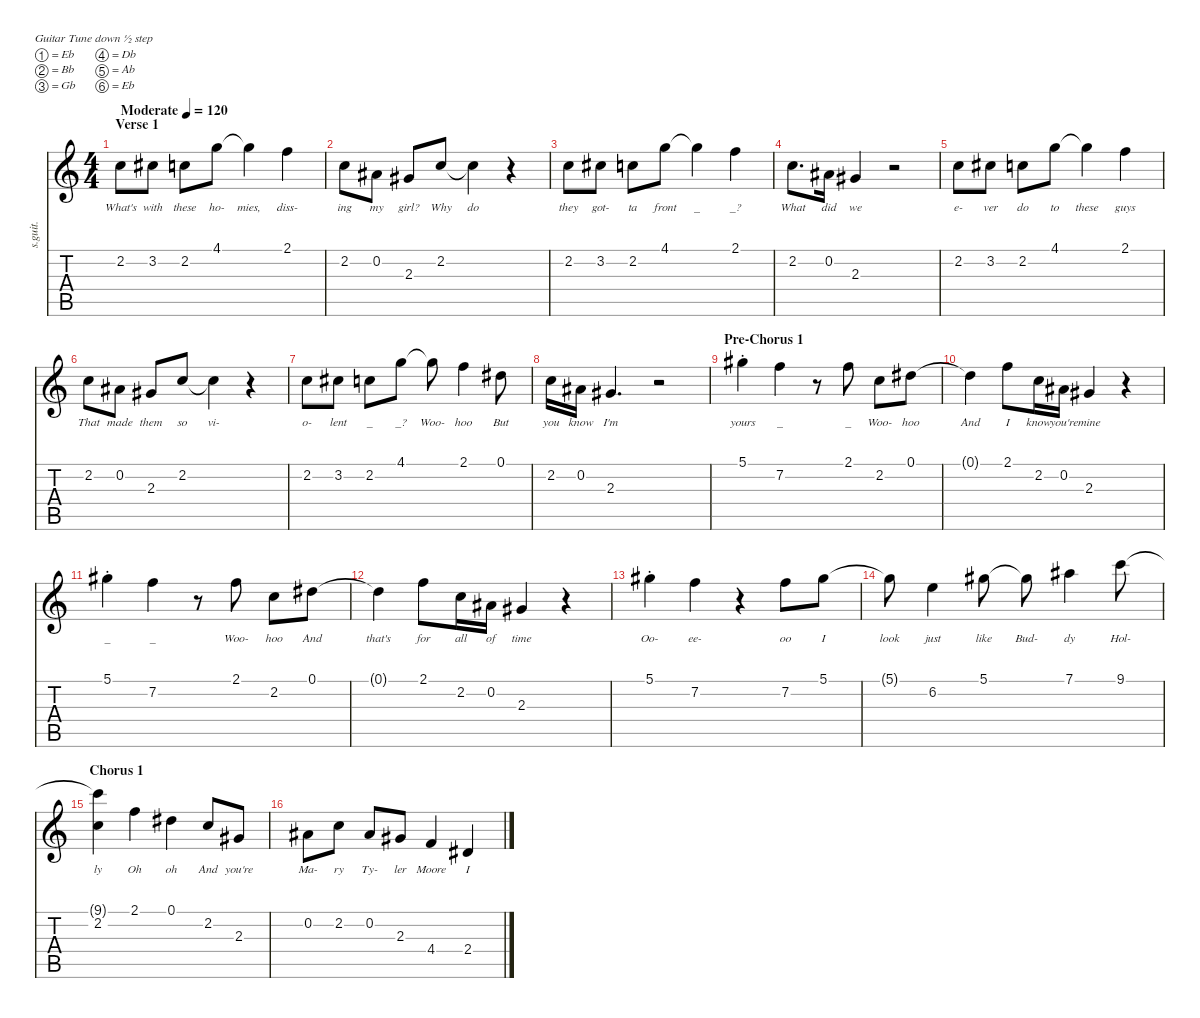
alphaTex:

\defaultSystemsLayout 4
\hideDynamics
\bracketExtendMode nobrackets
\track ("Rivers Cuomo - Lead Vocals" "s.guit.") {instrument clarinet}
\staff {score tabs}
\tuning (Eb4 Bb3 Gb3 Db3 Ab2 Eb2)
\displaytranspose 12
\ts (4 4)
\beaming (8 2 2 2 2)
\section ("" "Verse 1")
\tempo (120 "Moderate")
\clef g2
\ks c
2.2.8{lyrics (0 "What's") lyrics (1 "") lyrics (2 "") lyrics (3 "") lyrics (4 "") dy f instrument clarinet} 3.2{acc #}.8{lyrics (0 "with") lyrics (1 "") lyrics (2 "") lyrics (3 "") lyrics (4 "")} 2.2.8{lyrics (0 "these") lyrics (1 "") lyrics (2 "") lyrics (3 "") lyrics (4 "")} 4.1.8{lyrics (0 "ho-") lyrics (1 "") lyrics (2 "") lyrics (3 "") lyrics (4 "")} 4.1{t}.4{lyrics (0 "mies,") lyrics (1 "") lyrics (2 "") lyrics (3 "") lyrics (4 "")} 2.1.4{lyrics (0 "diss-") lyrics (1 "") lyrics (2 "") lyrics (3 "") lyrics (4 "")} |
2.2.8{lyrics (0 "ing") lyrics (1 "") lyrics (2 "") lyrics (3 "") lyrics (4 "")} 0.2{acc #}.8{lyrics (0 "my") lyrics (1 "") lyrics (2 "") lyrics (3 "") lyrics (4 "")} 2.3{acc #}.8{lyrics (0 "girl?") lyrics (1 "") lyrics (2 "") lyrics (3 "") lyrics (4 "")} 2.2.8{lyrics (0 "Why") lyrics (1 "") lyrics (2 "") lyrics (3 "") lyrics (4 "")} 2.2{t}.4{lyrics (0 "do") lyrics (1 "") lyrics (2 "") lyrics (3 "") lyrics (4 "")} r.4 |
2.2.8{lyrics (0 "they") lyrics (1 "") lyrics (2 "") lyrics (3 "") lyrics (4 "")} 3.2{acc #}.8{lyrics (0 "got-") lyrics (1 "") lyrics (2 "") lyrics (3 "") lyrics (4 "")} 2.2.8{lyrics (0 "ta") lyrics (1 "") lyrics (2 "") lyrics (3 "") lyrics (4 "")} 4.1.8{lyrics (0 "front") lyrics (1 "") lyrics (2 "") lyrics (3 "") lyrics (4 "")} 4.1{t}.4{lyrics (0 "_") lyrics (1 "") lyrics (2 "") lyrics (3 "") lyrics (4 "")} 2.1.4{lyrics (0 "_?") lyrics (1 "") lyrics (2 "") lyrics (3 "") lyrics (4 "")} |
2.2.8{d lyrics (0 "What") lyrics (1 "") lyrics (2 "") lyrics (3 "") lyrics (4 "")} 0.2{acc #}.16{lyrics (0 "did") lyrics (1 "") lyrics (2 "") lyrics (3 "") lyrics (4 "")} 2.3{acc #}.4{lyrics (0 "we") lyrics (1 "") lyrics (2 "") lyrics (3 "") lyrics (4 "")} r.2 |
2.2.8{lyrics (0 "e-") lyrics (1 "") lyrics (2 "") lyrics (3 "") lyrics (4 "")} 3.2{acc #}.8{lyrics (0 "ver") lyrics (1 "") lyrics (2 "") lyrics (3 "") lyrics (4 "")} 2.2.8{lyrics (0 "do") lyrics (1 "") lyrics (2 "") lyrics (3 "") lyrics (4 "")} 4.1.8{lyrics (0 "to") lyrics (1 "") lyrics (2 "") lyrics (3 "") lyrics (4 "")} 4.1{t}.4{lyrics (0 "these") lyrics (1 "") lyrics (2 "") lyrics (3 "") lyrics (4 "")} 2.1.4{lyrics (0 "guys") lyrics (1 "") lyrics (2 "") lyrics (3 "") lyrics (4 "")} |
2.2.8{lyrics (0 "That") lyrics (1 "") lyrics (2 "") lyrics (3 "") lyrics (4 "")} 0.2{acc #}.8{lyrics (0 "made") lyrics (1 "") lyrics (2 "") lyrics (3 "") lyrics (4 "")} 2.3{acc #}.8{lyrics (0 "them") lyrics (1 "") lyrics (2 "") lyrics (3 "") lyrics (4 "")} 2.2.8{lyrics (0 "so") lyrics (1 "") lyrics (2 "") lyrics (3 "") lyrics (4 "")} 2.2{t}.4{lyrics (0 "vi-") lyrics (1 "") lyrics (2 "") lyrics (3 "") lyrics (4 "")} r.4 |
2.2.8{lyrics (0 "o-") lyrics (1 "") lyrics (2 "") lyrics (3 "") lyrics (4 "")} 3.2{acc #}.8{lyrics (0 "lent") lyrics (1 "") lyrics (2 "") lyrics (3 "") lyrics (4 "")} 2.2.8{lyrics (0 "_") lyrics (1 "") lyrics (2 "") lyrics (3 "") lyrics (4 "")} 4.1.8{lyrics (0 "_?") lyrics (1 "") lyrics (2 "") lyrics (3 "") lyrics (4 "")} 4.1{t}.8{lyrics (0 "Woo-") lyrics (1 "") lyrics (2 "") lyrics (3 "") lyrics (4 "")} 2.1.4{lyrics (0 "hoo") lyrics (1 "") lyrics (2 "") lyrics (3 "") lyrics (4 "")} 0.1{acc #}.8{lyrics (0 "But") lyrics (1 "") lyrics (2 "") lyrics (3 "") lyrics (4 "")} |
2.2.16{lyrics (0 "you") lyrics (1 "") lyrics (2 "") lyrics (3 "") lyrics (4 "")} 0.2{acc #}.16{lyrics (0 "know") lyrics (1 "") lyrics (2 "") lyrics (3 "") lyrics (4 "")} 2.3{acc #}.4{d lyrics (0 "I'm") lyrics (1 "") lyrics (2 "") lyrics (3 "") lyrics (4 "")} r.2 |
\section ("" "Pre-Chorus 1")
5.1{st acc #}.4{lyrics (0 "yours") lyrics (1 "") lyrics (2 "") lyrics (3 "") lyrics (4 "")} 7.2.4{lyrics (0 "_") lyrics (1 "") lyrics (2 "") lyrics (3 "") lyrics (4 "")} r.8 2.1.8{lyrics (0 "_") lyrics (1 "") lyrics (2 "") lyrics (3 "") lyrics (4 "")} 2.2.8{lyrics (0 "Woo-") lyrics (1 "") lyrics (2 "") lyrics (3 "") lyrics (4 "")} 0.1{acc #}.8{lyrics (0 "hoo") lyrics (1 "") lyrics (2 "") lyrics (3 "") lyrics (4 "")} |
0.1{t acc #}.4{lyrics (0 "And") lyrics (1 "") lyrics (2 "") lyrics (3 "") lyrics (4 "")} 2.1.8{lyrics (0 "I") lyrics (1 "") lyrics (2 "") lyrics (3 "") lyrics (4 "")} 2.2.16{lyrics (0 "know") lyrics (1 "") lyrics (2 "") lyrics (3 "") lyrics (4 "")} 0.2{acc #}.16{lyrics (0 "you're") lyrics (1 "") lyrics (2 "") lyrics (3 "") lyrics (4 "")} 2.3{acc #}.4{lyrics (0 "mine") lyrics (1 "") lyrics (2 "") lyrics (3 "") lyrics (4 "")} r.4 |
5.1{st acc #}.4{lyrics (0 "_") lyrics (1 "") lyrics (2 "") lyrics (3 "") lyrics (4 "")} 7.2.4{lyrics (0 "_") lyrics (1 "") lyrics (2 "") lyrics (3 "") lyrics (4 "")} r.8 2.1.8{lyrics (0 "Woo-") lyrics (1 "") lyrics (2 "") lyrics (3 "") lyrics (4 "")} 2.2.8{lyrics (0 "hoo") lyrics (1 "") lyrics (2 "") lyrics (3 "") lyrics (4 "")} 0.1{acc #}.8{lyrics (0 "And") lyrics (1 "") lyrics (2 "") lyrics (3 "") lyrics (4 "")} |
0.1{t acc #}.4{lyrics (0 "that's") lyrics (1 "") lyrics (2 "") lyrics (3 "") lyrics (4 "")} 2.1.8{lyrics (0 "for") lyrics (1 "") lyrics (2 "") lyrics (3 "") lyrics (4 "")} 2.2.16{lyrics (0 "all") lyrics (1 "") lyrics (2 "") lyrics (3 "") lyrics (4 "")} 0.2{acc #}.16{lyrics (0 "of") lyrics (1 "") lyrics (2 "") lyrics (3 "") lyrics (4 "")} 2.3{acc #}.4{lyrics (0 "time") lyrics (1 "") lyrics (2 "") lyrics (3 "") lyrics (4 "")} r.4 |
5.1{st acc #}.4{lyrics (0 "Oo-") lyrics (1 "") lyrics (2 "") lyrics (3 "") lyrics (4 "")} 7.2.4{lyrics (0 "ee-") lyrics (1 "") lyrics (2 "") lyrics (3 "") lyrics (4 "")} r.4 7.2.8{lyrics (0 "oo") lyrics (1 "") lyrics (2 "") lyrics (3 "") lyrics (4 "")} 5.1{acc #}.8{lyrics (0 "I") lyrics (1 "") lyrics (2 "") lyrics (3 "") lyrics (4 "")} |
5.1{t acc #}.8{lyrics (0 "look") lyrics (1 "") lyrics (2 "") lyrics (3 "") lyrics (4 "")} 6.2.4{lyrics (0 "just") lyrics (1 "") lyrics (2 "") lyrics (3 "") lyrics (4 "")} 5.1{acc #}.8{lyrics (0 "like") lyrics (1 "") lyrics (2 "") lyrics (3 "") lyrics (4 "")} 5.1{t acc #}.8{lyrics (0 "Bud-") lyrics (1 "") lyrics (2 "") lyrics (3 "") lyrics (4 "")} 7.1{acc #}.4{lyrics (0 "dy") lyrics (1 "") lyrics (2 "") lyrics (3 "") lyrics (4 "")} 9.1.8{lyrics (0 "Hol-") lyrics (1 "") lyrics (2 "") lyrics (3 "") lyrics (4 "")} |
\section ("" "Chorus 1")
(9.1{t} 2.2).4{lyrics (0 "ly") lyrics (1 "") lyrics (2 "") lyrics (3 "") lyrics (4 "")} 2.1.4{lyrics (0 "Oh") lyrics (1 "") lyrics (2 "") lyrics (3 "") lyrics (4 "")} 0.1{acc #}.4{lyrics (0 "oh") lyrics (1 "") lyrics (2 "") lyrics (3 "") lyrics (4 "")} 2.2.8{lyrics (0 "And") lyrics (1 "") lyrics (2 "") lyrics (3 "") lyrics (4 "")} 2.3{acc #}.8{lyrics (0 "you're") lyrics (1 "") lyrics (2 "") lyrics (3 "") lyrics (4 "")} |
0.2{acc #}.8{lyrics (0 "Ma-") lyrics (1 "") lyrics (2 "") lyrics (3 "") lyrics (4 "")} 2.2.8{lyrics (0 "ry") lyrics (1 "") lyrics (2 "") lyrics (3 "") lyrics (4 "")} 0.2{acc #}.8{lyrics (0 "Ty-") lyrics (1 "") lyrics (2 "") lyrics (3 "") lyrics (4 "")} 2.3{acc #}.8{lyrics (0 "ler") lyrics (1 "") lyrics (2 "") lyrics (3 "") lyrics (4 "")} 4.4.4{lyrics (0 "Moore") lyrics (1 "") lyrics (2 "") lyrics (3 "") lyrics (4 "")} 2.4{acc #}.4{lyrics (0 "I") lyrics (1 "") lyrics (2 "") lyrics (3 "") lyrics (4 "")}
